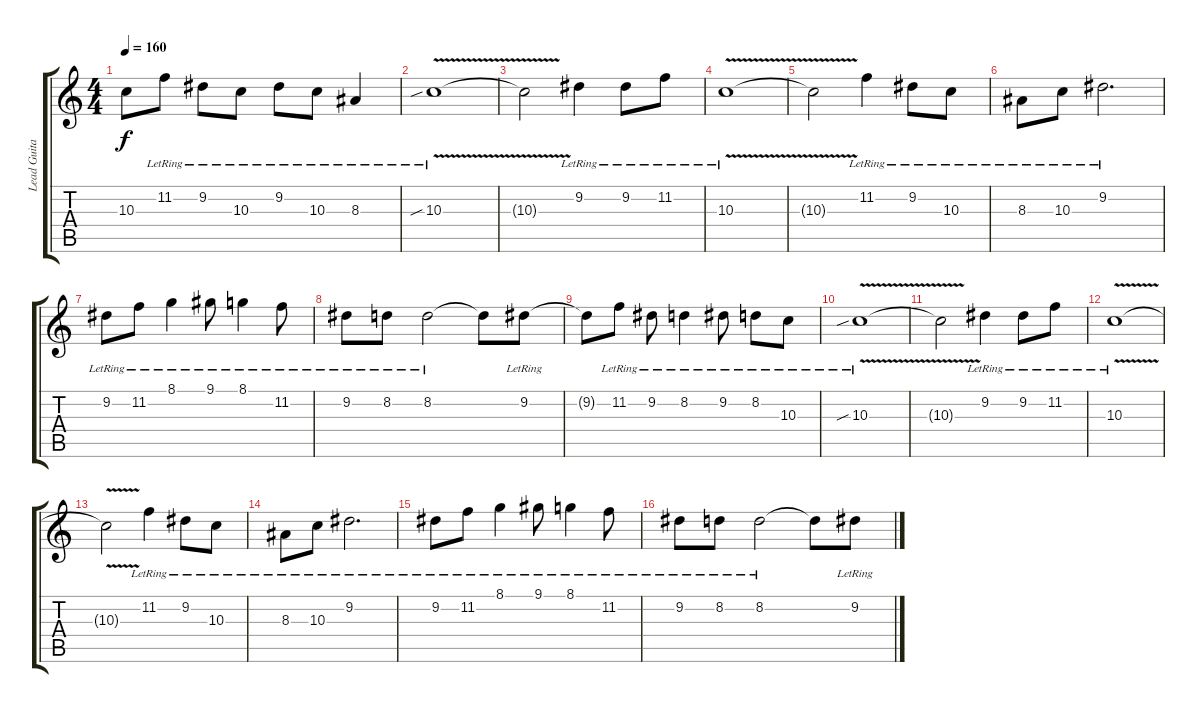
\track ("Lead Guitar" "Lead Guita") {instrument electricguitarjazz}
\staff {score tabs}
\tuning (B3 Gb3 D3 A2 E2 B1) {hide}
\ts (4 4)
\tempo 160
\clef g2
\ks c
10.3{t}.8{dy f} 11.2{lr}.8 9.2{lr}.8 10.3{lr}.8 9.2{lr}.8 10.3{lr}.8 8.3{lr}.4 |
10.3{v sib lr}.1 |
10.3{t}.2 9.2{lr}.4 9.2{lr}.8 11.2{lr}.8 |
10.3{v lr}.1 |
10.3{t}.2 11.2{lr}.4 9.2{lr}.8 10.3{lr}.8 |
8.3{lr}.8 10.3{lr}.8 9.2{lr}.2{d} |
9.2{lr}.8 11.2{lr}.8 8.1{lr}.4 9.1{lr}.8 8.1{lr}.4 11.2{lr}.8 |
9.2{lr}.8 8.2{lr}.8 8.2{lr}.2 8.2{t}.8 9.2{lr}.8 |
9.2{t}.8 11.2{lr}.8 9.2{lr}.8 8.2{lr}.4 9.2{lr}.8 8.2{lr}.8 10.3{lr}.8 |
10.3{v sib lr}.1 |
10.3{t}.2 9.2{lr}.4 9.2{lr}.8 11.2{lr}.8 |
10.3{v lr}.1 |
10.3{t}.2 11.2{lr}.4 9.2{lr}.8 10.3{lr}.8 |
8.3{lr}.8 10.3{lr}.8 9.2{lr}.2{d} |
9.2{lr}.8 11.2{lr}.8 8.1{lr}.4 9.1{lr}.8 8.1{lr}.4 11.2{lr}.8 |
9.2{lr}.8 8.2{lr}.8 8.2{lr}.2 8.2{t}.8 9.2{lr}.8
